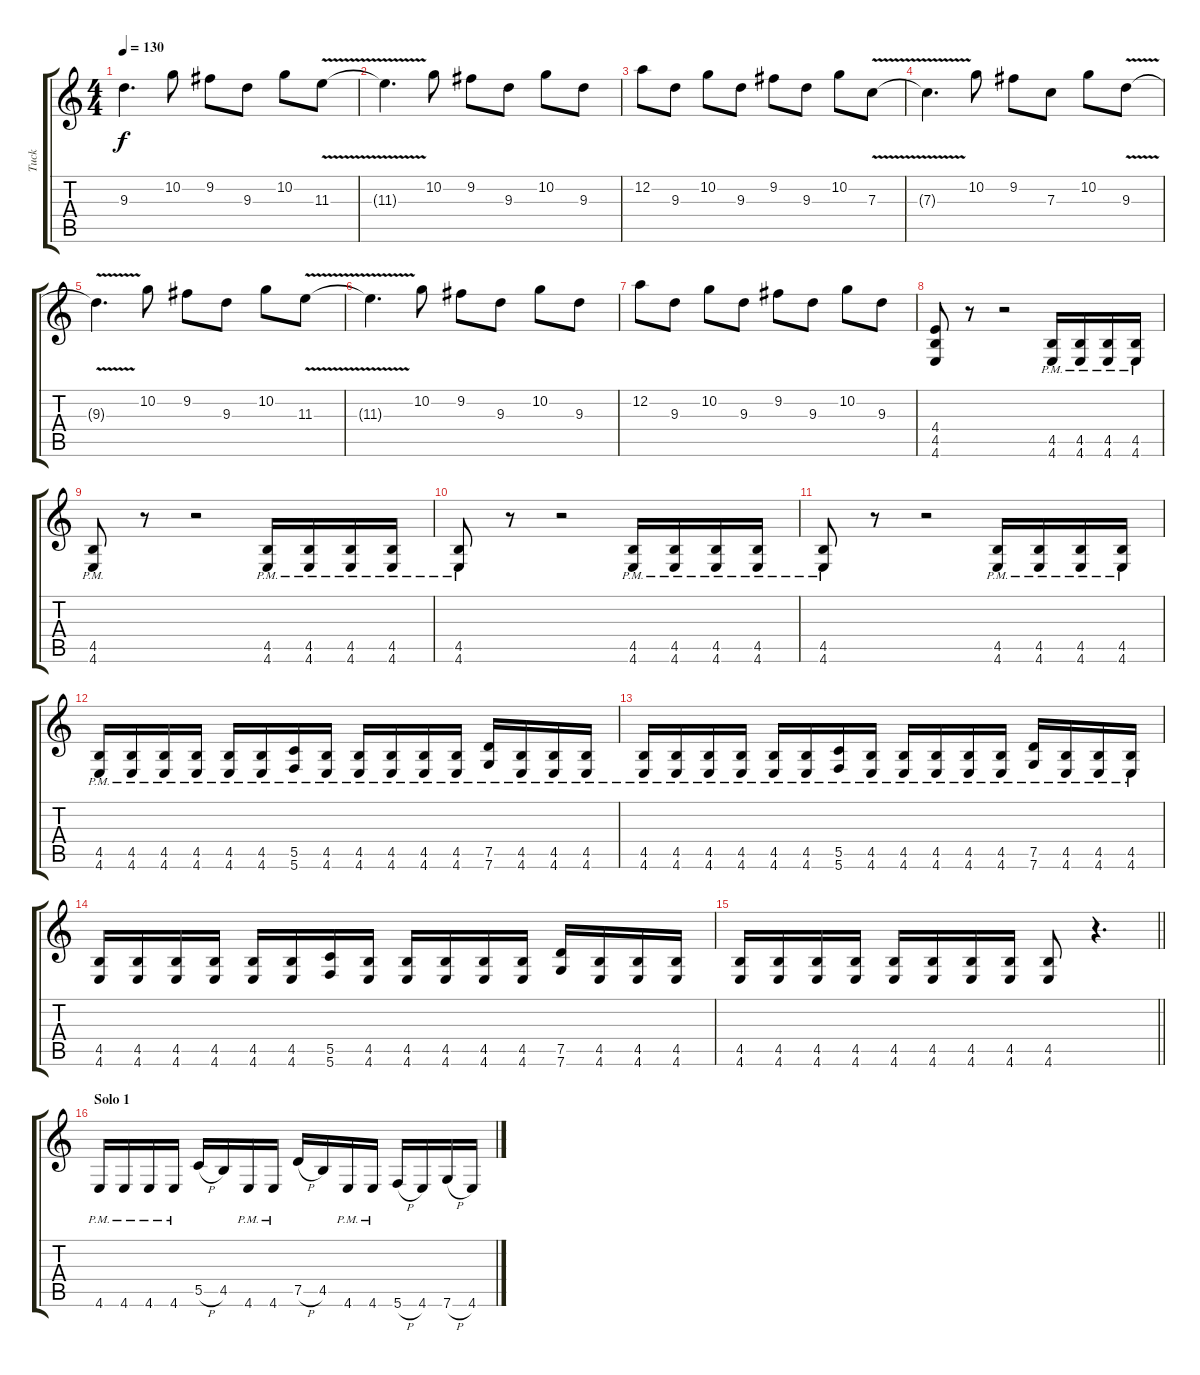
\track ("Tuck" "Tuck") {instrument distortionguitar}
\staff {score tabs}
\tuning (D4 A3 F3 C3 G2 C2) {hide}
\ts (4 4)
\tempo 130
\clef g2
\ks c
9.3{t}.4{d dy f} 10.2.8 9.2.8 9.3.8 10.2.8 11.3{v}.8 |
11.3{t}.4{d} 10.2.8 9.2.8 9.3.8 10.2.8 9.3.8 |
12.2.8 9.3.8 10.2.8 9.3.8 9.2.8 9.3.8 10.2.8 7.3{v}.8 |
7.3{t}.4{d} 10.2.8 9.2.8 7.3.8 10.2.8 9.3{v}.8 |
9.3{t}.4{d} 10.2.8 9.2.8 9.3.8 10.2.8 11.3{v}.8 |
11.3{t}.4{d} 10.2.8 9.2.8 9.3.8 10.2.8 9.3.8 |
12.2.8 9.3.8 10.2.8 9.3.8 9.2.8 9.3.8 10.2.8 9.3.8 |
(4.4 4.5 4.6).8 r.8 r.2 (4.5{pm} 4.6{pm}).16 (4.5{pm} 4.6{pm}).16 (4.5{pm} 4.6{pm}).16 (4.5{pm} 4.6{pm}).16 |
(4.5{pm} 4.6{pm}).8 r.8 r.2 (4.5{pm} 4.6{pm}).16 (4.5{pm} 4.6{pm}).16 (4.5{pm} 4.6{pm}).16 (4.5{pm} 4.6{pm}).16 |
(4.5{pm} 4.6{pm}).8 r.8 r.2 (4.5{pm} 4.6{pm}).16 (4.5{pm} 4.6{pm}).16 (4.5{pm} 4.6{pm}).16 (4.5{pm} 4.6{pm}).16 |
(4.5{pm} 4.6{pm}).8 r.8 r.2 (4.5{pm} 4.6{pm}).16 (4.5{pm} 4.6{pm}).16 (4.5{pm} 4.6{pm}).16 (4.5{pm} 4.6{pm}).16 |
(4.5{pm} 4.6{pm}).16 (4.5{pm} 4.6{pm}).16 (4.5{pm} 4.6{pm}).16 (4.5{pm} 4.6{pm}).16 (4.5{pm} 4.6{pm}).16 (4.5{pm} 4.6{pm}).16 (5.5{pm} 5.6{pm}).16 (4.5{pm} 4.6{pm}).16 (4.5{pm} 4.6{pm}).16 (4.5{pm} 4.6{pm}).16 (4.5{pm} 4.6{pm}).16 (4.5{pm} 4.6{pm}).16 (7.5{pm} 7.6{pm}).16 (4.5{pm} 4.6{pm}).16 (4.5{pm} 4.6{pm}).16 (4.5{pm} 4.6{pm}).16 |
(4.5{pm} 4.6{pm}).16 (4.5{pm} 4.6{pm}).16 (4.5{pm} 4.6{pm}).16 (4.5{pm} 4.6{pm}).16 (4.5{pm} 4.6{pm}).16 (4.5{pm} 4.6{pm}).16 (5.5{pm} 5.6{pm}).16 (4.5{pm} 4.6{pm}).16 (4.5{pm} 4.6{pm}).16 (4.5{pm} 4.6{pm}).16 (4.5{pm} 4.6{pm}).16 (4.5{pm} 4.6{pm}).16 (7.5{pm} 7.6{pm}).16 (4.5{pm} 4.6{pm}).16 (4.5{pm} 4.6{pm}).16 (4.5{pm} 4.6{pm}).16 |
(4.5 4.6).16 (4.5 4.6).16 (4.5 4.6).16 (4.5 4.6).16 (4.5 4.6).16 (4.5 4.6).16 (5.5 5.6).16 (4.5 4.6).16 (4.5 4.6).16 (4.5 4.6).16 (4.5 4.6).16 (4.5 4.6).16 (7.5 7.6).16 (4.5 4.6).16 (4.5 4.6).16 (4.5 4.6).16 |
\barLineRight lightlight
(4.5 4.6).16 (4.5 4.6).16 (4.5 4.6).16 (4.5 4.6).16 (4.5 4.6).16 (4.5 4.6).16 (4.5 4.6).16 (4.5 4.6).16 (4.5 4.6).8 r.4{d} |
\section ("" "Solo 1")
4.6{pm}.16 4.6{pm}.16 4.6{pm}.16 4.6{pm}.16 5.5{h}.16 4.5.16 4.6{pm}.16 4.6{pm}.16 7.5{h}.16 4.5.16 4.6{pm}.16 4.6{pm}.16 5.6{h}.16 4.6.16 7.6{h}.16 4.6.16
